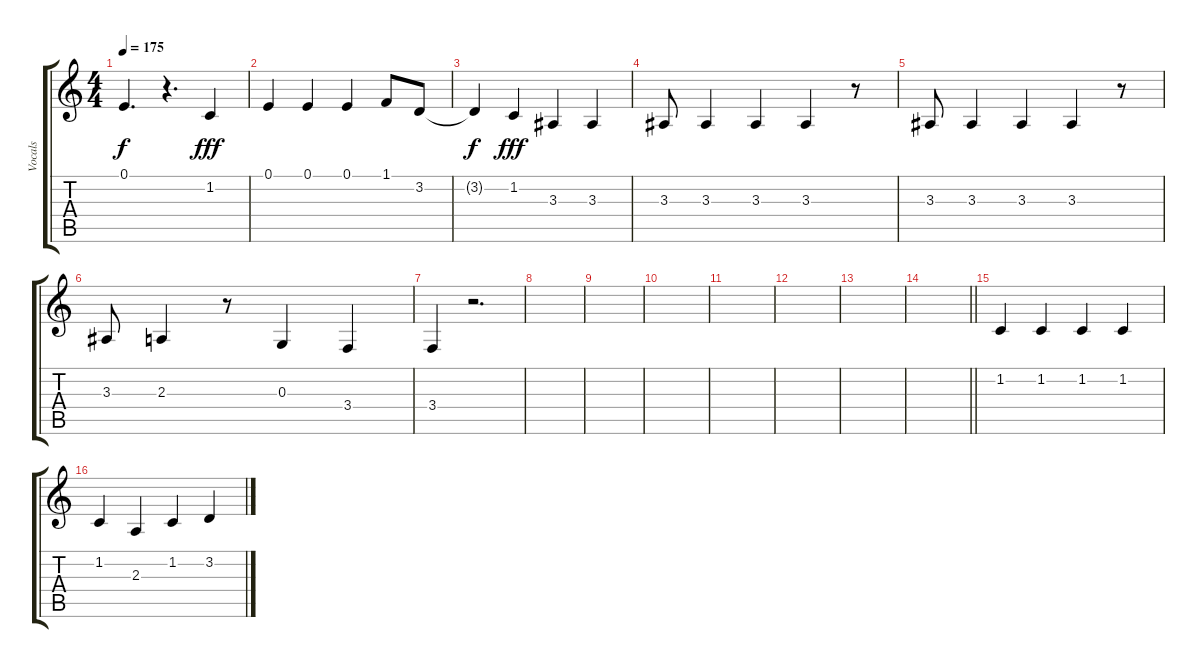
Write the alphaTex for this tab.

\track ("Vocals" "Vocals") {instrument lead8bassandlead}
\staff {score tabs}
\tuning (E4 B3 G3 D3 A2 E2) {hide}
\ts (4 4)
\tempo 175
\clef g2
\ks c
0.1{t}.4{d dy f} r.4{d} 1.2.4{dy fff} |
0.1.4 0.1.4 0.1.4 1.1.8 3.2.8 |
3.2{t}.4{dy f} 1.2.4{dy fff} 3.3.4 3.3.4 |
3.3.8 3.3.4 3.3.4 3.3.4 r.8 |
3.3.8 3.3.4 3.3.4 3.3.4 r.8 |
3.3.8 2.3.4 r.8 0.3.4 3.4.4 |
3.4.4 r.2{d} |
|
|
|
|
|
|
\barLineRight lightlight
|
1.2.4 1.2.4 1.2.4 1.2.4 |
1.2.4 2.3.4 1.2.4 3.2.4
